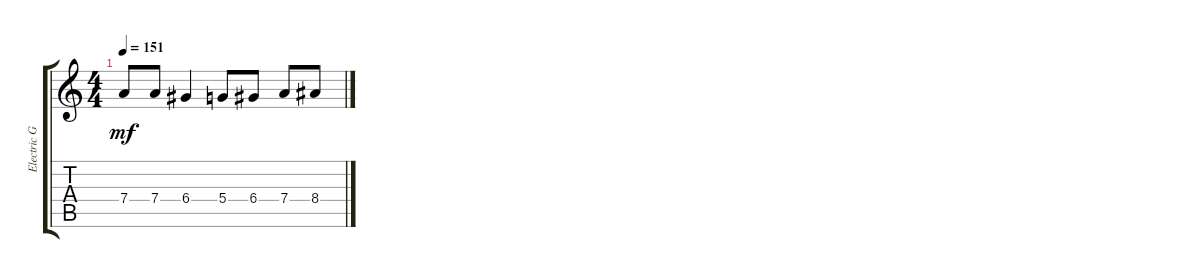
\track ("Electric Guitar" "Electric G") {instrument electricguitarclean}
\staff {score tabs}
\tuning (E4 B3 G3 D3 A2 E2) {hide}
\ts (4 4)
\tempo 151
\clef g2
\ks c
7.4.8{dy mf} 7.4.8 6.4.4 5.4.8 6.4.8 7.4.8 8.4.8
